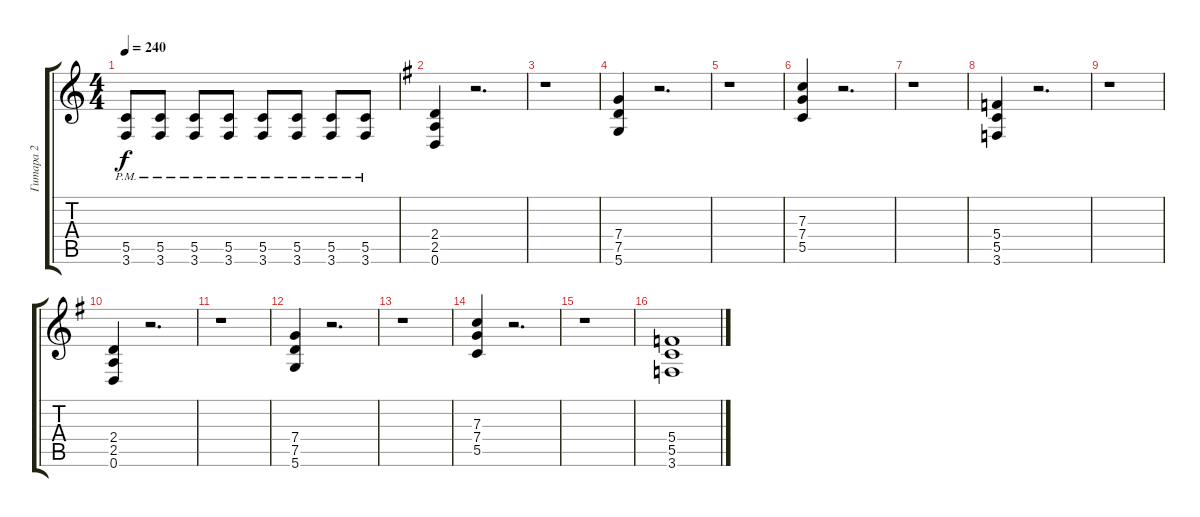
\track ("Гитара 2" "Гитара 2") {instrument overdrivenguitar}
\staff {score tabs}
\tuning (D4 A3 F3 C3 G2 D2) {hide}
\ts (4 4)
\tempo 240
\clef g2
\ks aminor
(5.5{pm} 3.6{pm}).8{dy f} (5.5{pm} 3.6{pm}).8 (5.5{pm} 3.6{pm}).8 (5.5{pm} 3.6{pm}).8 (5.5{pm} 3.6{pm}).8 (5.5{pm} 3.6{pm}).8 (5.5{pm} 3.6{pm}).8 (5.5{pm} 3.6{pm}).8 |
\ks eminor
(2.4 2.5 0.6).4 r.2{d} |
r.1 |
(7.4 7.5 5.6).4 r.2{d} |
r.1 |
(7.3 7.4 5.5).4 r.2{d} |
r.1 |
(5.4 5.5 3.6).4 r.2{d} |
r.1 |
(2.4 2.5 0.6).4 r.2{d} |
r.1 |
(7.4 7.5 5.6).4 r.2{d} |
r.1 |
(7.3 7.4 5.5).4 r.2{d} |
r.1 |
(5.4 5.5 3.6).1
